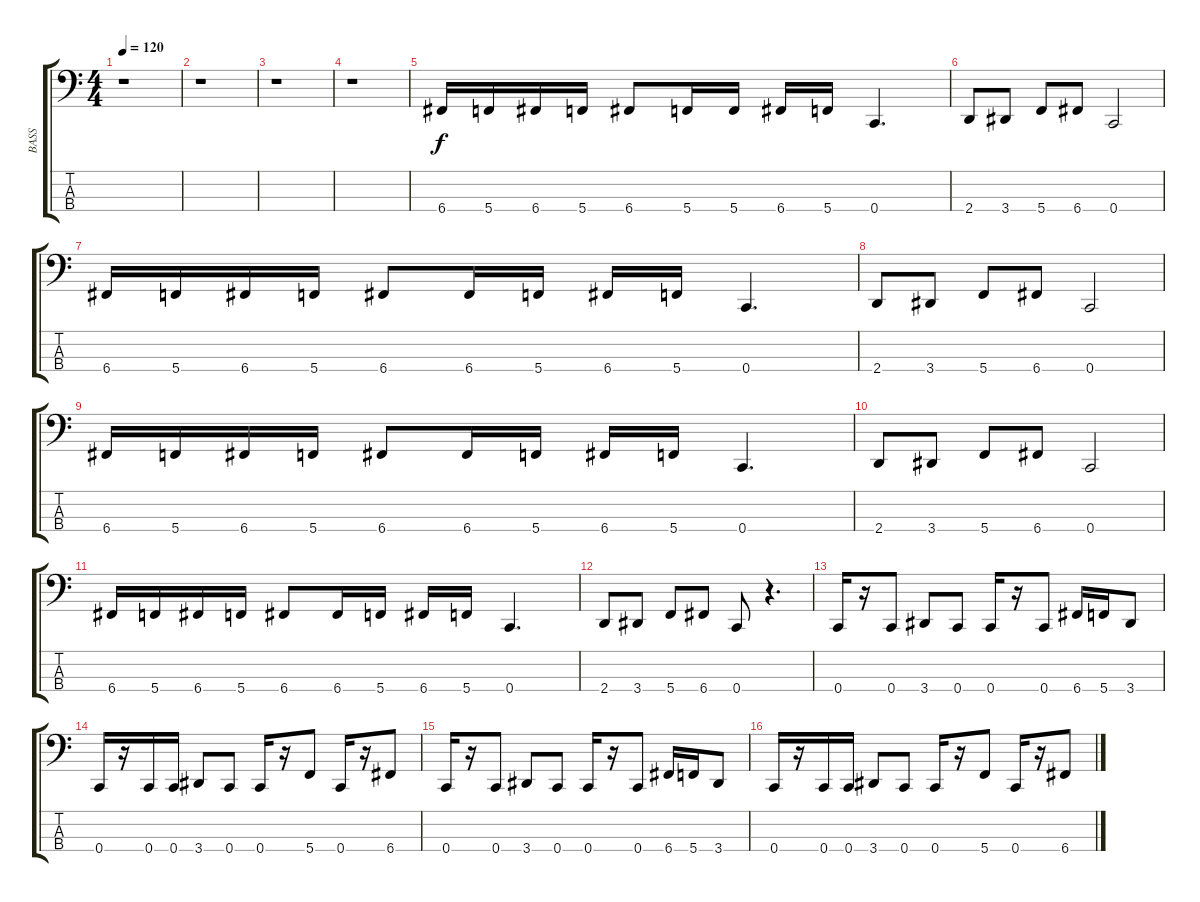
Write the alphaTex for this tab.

\track ("BASS" "BASS") {instrument electricbassfinger}
\staff {score tabs}
\tuning (F2 C2 G1 C1) {hide}
\ts (4 4)
\tempo 120
\clef f4
\ks c
r.1{dy f instrument electricbassfinger} |
r.1 |
r.1 |
r.1 |
6.4.16 5.4.16 6.4.16 5.4.16 6.4.8 5.4.16 5.4.16 6.4.16 5.4.16 0.4.4{d} |
2.4.8 3.4.8 5.4.8 6.4.8 0.4.2 |
6.4.16 5.4.16 6.4.16 5.4.16 6.4.8 6.4.16 5.4.16 6.4.16 5.4.16 0.4.4{d} |
2.4.8 3.4.8 5.4.8 6.4.8 0.4.2 |
6.4.16 5.4.16 6.4.16 5.4.16 6.4.8 6.4.16 5.4.16 6.4.16 5.4.16 0.4.4{d} |
2.4.8 3.4.8 5.4.8 6.4.8 0.4.2 |
6.4.16 5.4.16 6.4.16 5.4.16 6.4.8 6.4.16 5.4.16 6.4.16 5.4.16 0.4.4{d} |
2.4.8 3.4.8 5.4.8 6.4.8 0.4.8 r.4{d} |
0.4.16 r.16 0.4.8 3.4.8 0.4.8 0.4.16 r.16 0.4.8 6.4.16 5.4.16 3.4.8 |
0.4.16 r.16 0.4.16 0.4.16 3.4.8 0.4.8 0.4.16 r.16 5.4.8 0.4.16 r.16 6.4.8 |
0.4.16 r.16 0.4.8 3.4.8 0.4.8 0.4.16 r.16 0.4.8 6.4.16 5.4.16 3.4.8 |
0.4.16 r.16 0.4.16 0.4.16 3.4.8 0.4.8 0.4.16 r.16 5.4.8 0.4.16 r.16 6.4.8
